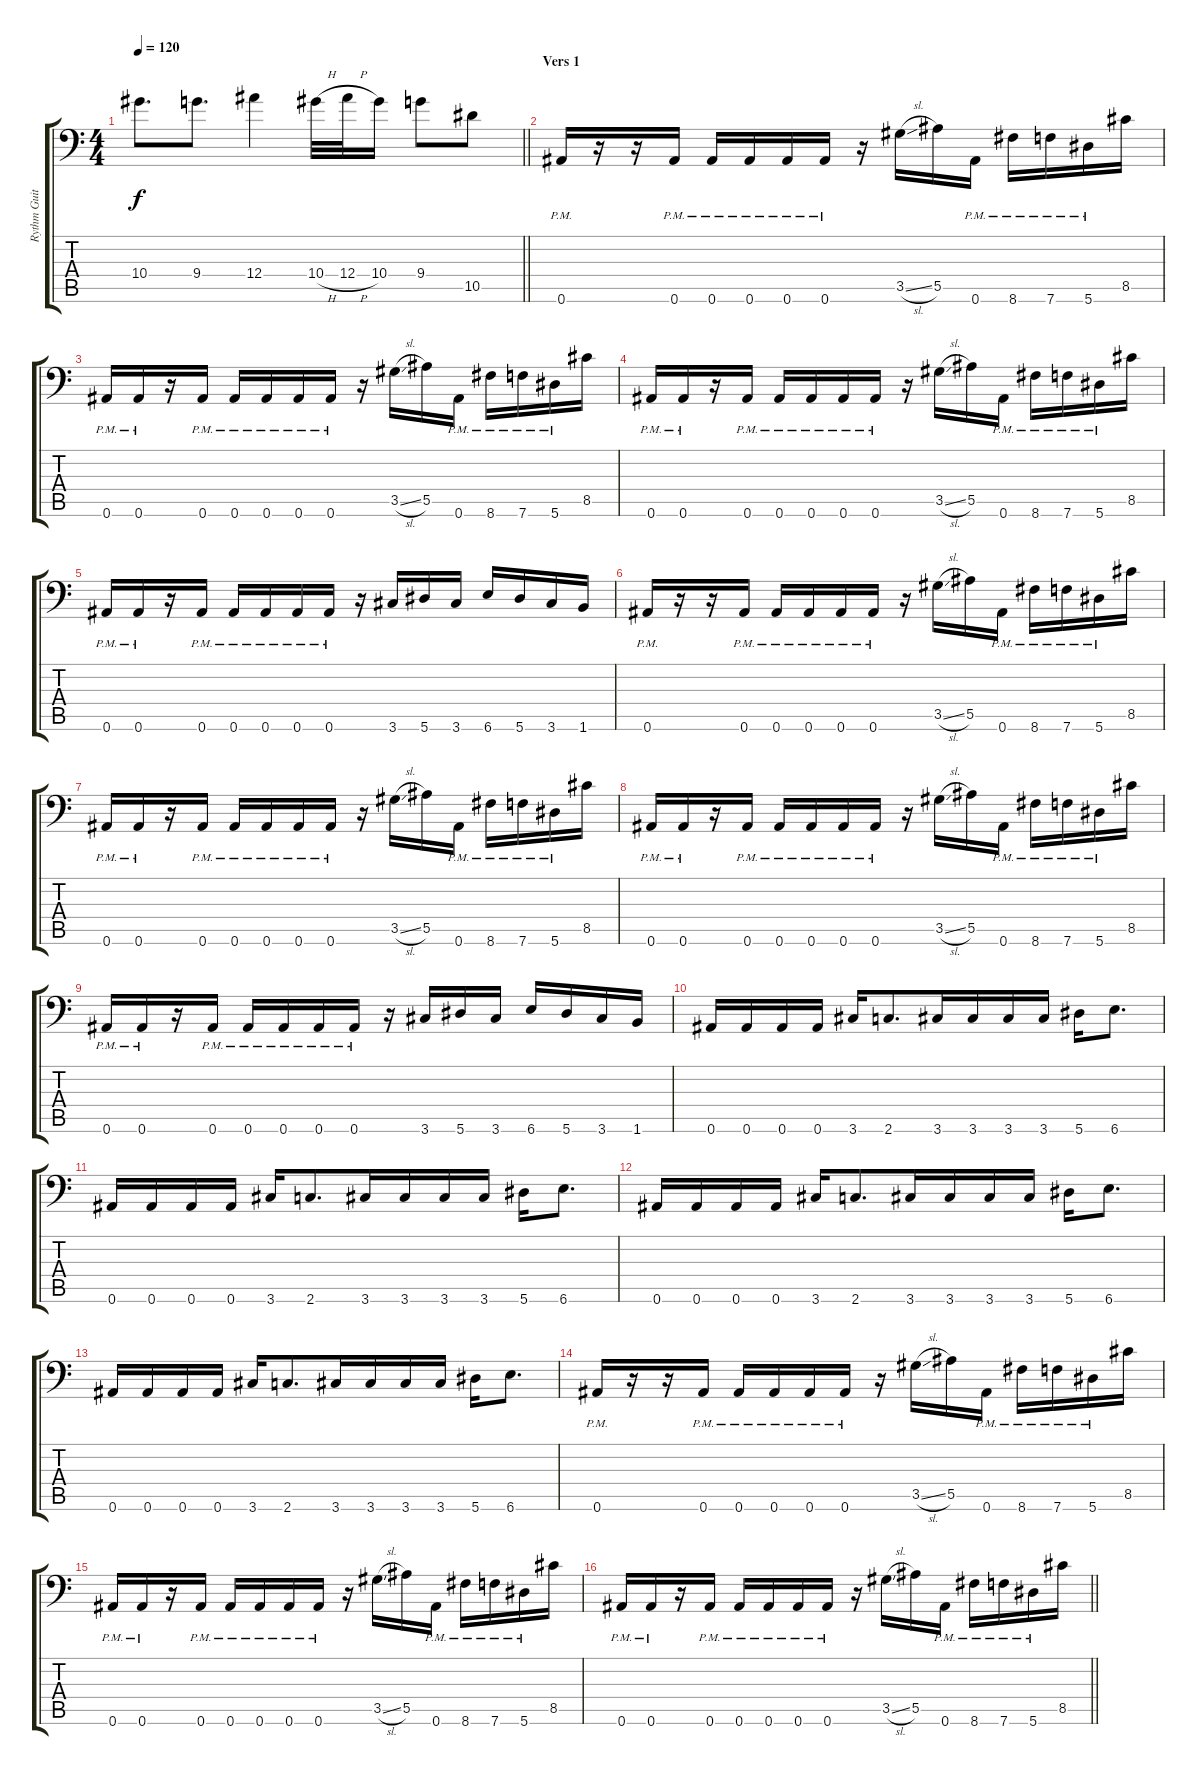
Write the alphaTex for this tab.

\track ("Rythm Guitar 2" "Rythm Guit") {instrument distortionguitar}
\staff {score tabs}
\tuning (C4 G3 Eb3 Bb2 F2 Bb1) {hide}
\ts (4 4)
\tempo 120
\clef f4
\barLineRight lightlight
\ks c
10.4.8{d dy f beam merge} 9.4.8{d} 12.4.4 10.4{h}.32{beam merge} 12.4{h}.32{beam merge} 10.4.16 9.4.8{beam merge} 10.5.8 |
\section ("" "Vers 1")
0.6{pm}.16 r.16 r.16 0.6{pm}.16 0.6{pm}.16 0.6{pm}.16{beam merge} 0.6{pm}.16 0.6{pm}.16 r.16 3.5{sl}.16 5.5.16 0.6{pm}.16 8.6{pm}.16 7.6{pm}.16 5.6{pm}.16 8.5.16 |
0.6{pm}.16 0.6{pm}.16 r.16 0.6{pm}.16 0.6{pm}.16 0.6{pm}.16{beam merge} 0.6{pm}.16 0.6{pm}.16 r.16 3.5{sl}.16 5.5.16 0.6{pm}.16 8.6{pm}.16 7.6{pm}.16 5.6{pm}.16 8.5.16 |
0.6{pm}.16 0.6{pm}.16 r.16 0.6{pm}.16 0.6{pm}.16 0.6{pm}.16{beam merge} 0.6{pm}.16 0.6{pm}.16 r.16 3.5{sl}.16 5.5.16 0.6{pm}.16 8.6{pm}.16 7.6{pm}.16 5.6{pm}.16 8.5.16 |
0.6{pm}.16 0.6{pm}.16 r.16 0.6{pm}.16 0.6{pm}.16 0.6{pm}.16{beam merge} 0.6{pm}.16 0.6{pm}.16 r.16 3.6.16 5.6.16 3.6.16 6.6.16 5.6.16 3.6.16 1.6.16 |
0.6{pm}.16 r.16 r.16 0.6{pm}.16 0.6{pm}.16 0.6{pm}.16{beam merge} 0.6{pm}.16 0.6{pm}.16 r.16 3.5{sl}.16 5.5.16 0.6{pm}.16 8.6{pm}.16 7.6{pm}.16 5.6{pm}.16 8.5.16 |
0.6{pm}.16 0.6{pm}.16 r.16 0.6{pm}.16 0.6{pm}.16 0.6{pm}.16{beam merge} 0.6{pm}.16 0.6{pm}.16 r.16 3.5{sl}.16 5.5.16 0.6{pm}.16 8.6{pm}.16 7.6{pm}.16 5.6{pm}.16 8.5.16 |
0.6{pm}.16 0.6{pm}.16 r.16 0.6{pm}.16 0.6{pm}.16 0.6{pm}.16{beam merge} 0.6{pm}.16 0.6{pm}.16 r.16 3.5{sl}.16 5.5.16 0.6{pm}.16 8.6{pm}.16 7.6{pm}.16 5.6{pm}.16 8.5.16 |
0.6{pm}.16 0.6{pm}.16 r.16 0.6{pm}.16 0.6{pm}.16 0.6{pm}.16{beam merge} 0.6{pm}.16 0.6{pm}.16 r.16 3.6.16 5.6.16 3.6.16 6.6.16 5.6.16 3.6.16 1.6.16 |
0.6.16{beam merge} 0.6.16{beam merge} 0.6.16{beam merge} 0.6.16 3.6.16 2.6.8{d beam merge} 3.6.16 3.6.16 3.6.16{beam merge} 3.6.16 5.6.16{beam merge} 6.6.8{d} |
0.6.16{beam merge} 0.6.16{beam merge} 0.6.16{beam merge} 0.6.16 3.6.16 2.6.8{d beam merge} 3.6.16 3.6.16 3.6.16{beam merge} 3.6.16 5.6.16{beam merge} 6.6.8{d} |
0.6.16{beam merge} 0.6.16{beam merge} 0.6.16{beam merge} 0.6.16 3.6.16 2.6.8{d beam merge} 3.6.16 3.6.16 3.6.16{beam merge} 3.6.16 5.6.16{beam merge} 6.6.8{d} |
0.6.16{beam merge} 0.6.16{beam merge} 0.6.16{beam merge} 0.6.16 3.6.16 2.6.8{d beam merge} 3.6.16 3.6.16 3.6.16{beam merge} 3.6.16 5.6.16{beam merge} 6.6.8{d} |
0.6{pm}.16 r.16 r.16 0.6{pm}.16 0.6{pm}.16 0.6{pm}.16{beam merge} 0.6{pm}.16 0.6{pm}.16 r.16 3.5{sl}.16 5.5.16 0.6{pm}.16 8.6{pm}.16 7.6{pm}.16 5.6{pm}.16 8.5.16 |
0.6{pm}.16 0.6{pm}.16 r.16 0.6{pm}.16 0.6{pm}.16 0.6{pm}.16{beam merge} 0.6{pm}.16 0.6{pm}.16 r.16 3.5{sl}.16 5.5.16 0.6{pm}.16 8.6{pm}.16 7.6{pm}.16 5.6{pm}.16 8.5.16 |
\barLineRight lightlight
0.6{pm}.16 0.6{pm}.16 r.16 0.6{pm}.16 0.6{pm}.16 0.6{pm}.16{beam merge} 0.6{pm}.16 0.6{pm}.16 r.16 3.5{sl}.16 5.5.16 0.6{pm}.16 8.6{pm}.16 7.6{pm}.16 5.6{pm}.16 8.5.16
